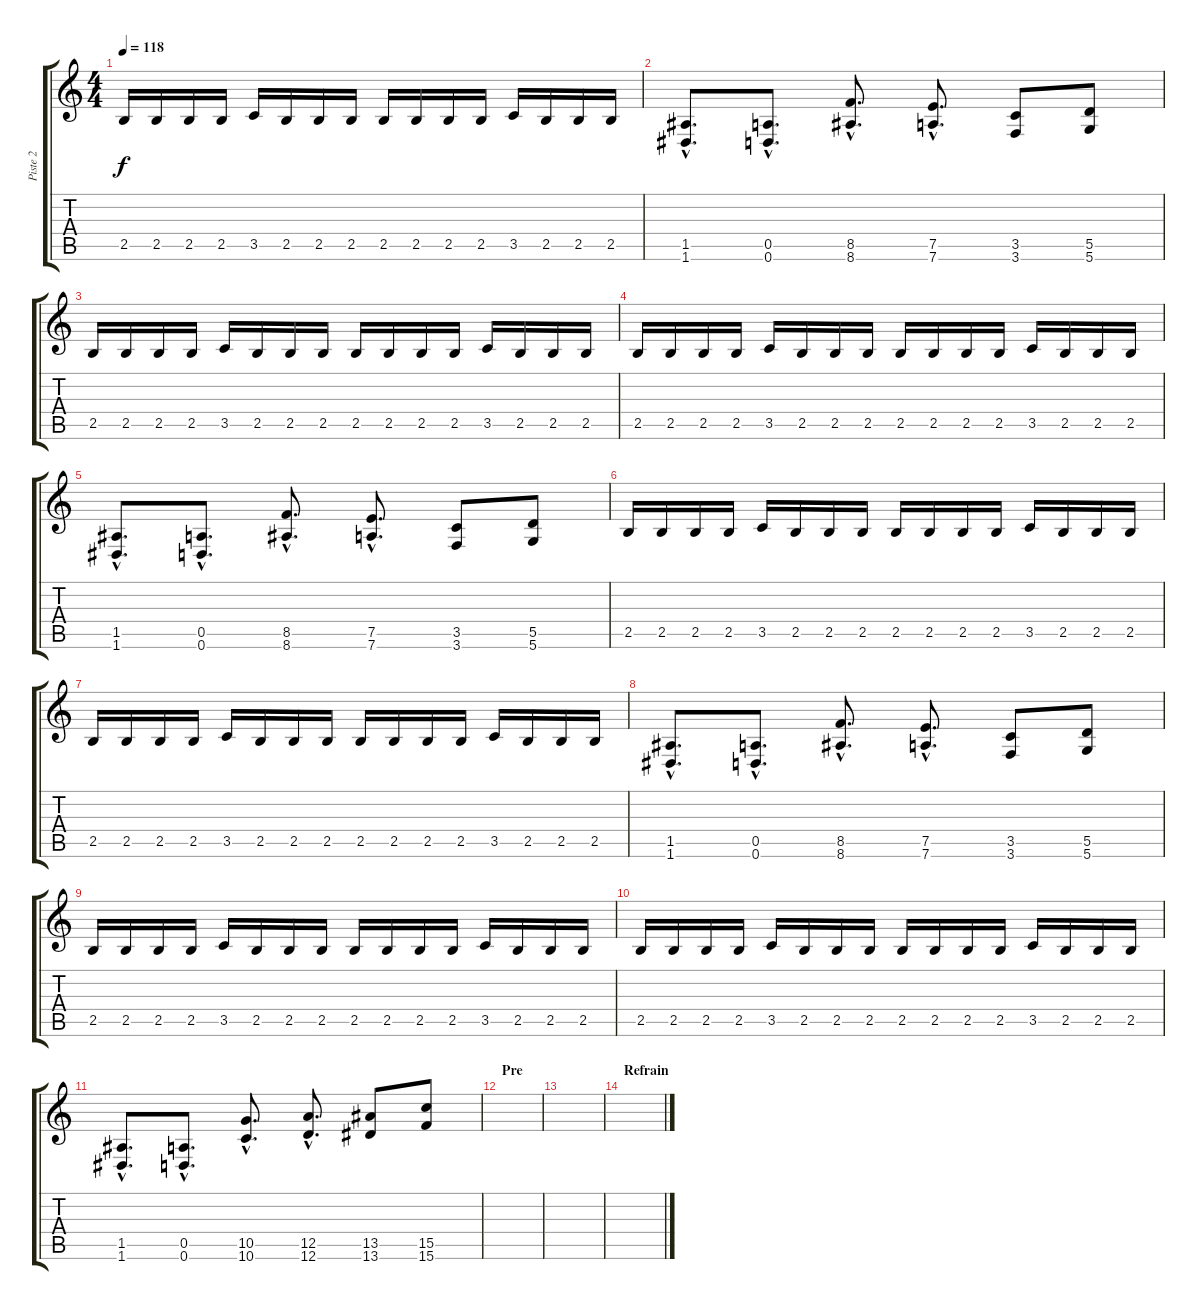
\track ("Piste 2" "Piste 2") {instrument distortionguitar}
\staff {score tabs}
\tuning (E4 B3 G3 D3 A2 D2) {hide}
\ts (4 4)
\tempo 118
\clef g2
\ks c
2.5.16{dy f} 2.5.16 2.5.16 2.5.16 3.5.16 2.5.16 2.5.16 2.5.16 2.5.16 2.5.16 2.5.16 2.5.16 3.5.16 2.5.16 2.5.16 2.5.16 |
(1.5{hac} 1.6{hac}).8{d} (0.5{hac} 0.6{hac}).8{d} (8.5{hac} 8.6{hac}).8{d} (7.5{hac} 7.6{hac}).8{d} (3.5 3.6).8 (5.5 5.6).8 |
2.5.16{balance 16 instrument distortionguitar} 2.5.16 2.5.16 2.5.16 3.5.16 2.5.16 2.5.16 2.5.16 2.5.16 2.5.16 2.5.16 2.5.16 3.5.16 2.5.16 2.5.16 2.5.16 |
2.5.16 2.5.16 2.5.16 2.5.16 3.5.16 2.5.16 2.5.16 2.5.16 2.5.16 2.5.16 2.5.16 2.5.16 3.5.16 2.5.16 2.5.16 2.5.16 |
(1.5{hac} 1.6{hac}).8{d} (0.5{hac} 0.6{hac}).8{d} (8.5{hac} 8.6{hac}).8{d} (7.5{hac} 7.6{hac}).8{d} (3.5 3.6).8 (5.5 5.6).8 |
2.5.16{balance 16 instrument distortionguitar} 2.5.16 2.5.16 2.5.16 3.5.16 2.5.16 2.5.16 2.5.16 2.5.16 2.5.16 2.5.16 2.5.16 3.5.16 2.5.16 2.5.16 2.5.16 |
2.5.16 2.5.16 2.5.16 2.5.16 3.5.16 2.5.16 2.5.16 2.5.16 2.5.16 2.5.16 2.5.16 2.5.16 3.5.16 2.5.16 2.5.16 2.5.16 |
(1.5{hac} 1.6{hac}).8{d} (0.5{hac} 0.6{hac}).8{d} (8.5{hac} 8.6{hac}).8{d} (7.5{hac} 7.6{hac}).8{d} (3.5 3.6).8 (5.5 5.6).8 |
2.5.16{balance 16 instrument distortionguitar} 2.5.16 2.5.16 2.5.16 3.5.16 2.5.16 2.5.16 2.5.16 2.5.16 2.5.16 2.5.16 2.5.16 3.5.16 2.5.16 2.5.16 2.5.16 |
2.5.16 2.5.16 2.5.16 2.5.16 3.5.16 2.5.16 2.5.16 2.5.16 2.5.16 2.5.16 2.5.16 2.5.16 3.5.16 2.5.16 2.5.16 2.5.16 |
(1.5{hac} 1.6{hac}).8{d} (0.5{hac} 0.6{hac}).8{d} (10.5{hac} 10.6{hac}).8{d} (12.5{hac} 12.6{hac}).8{d} (13.5 13.6).8 (15.5 15.6).8 |
\section ("" "Pre")
|
|
\section ("" "Refrain")
